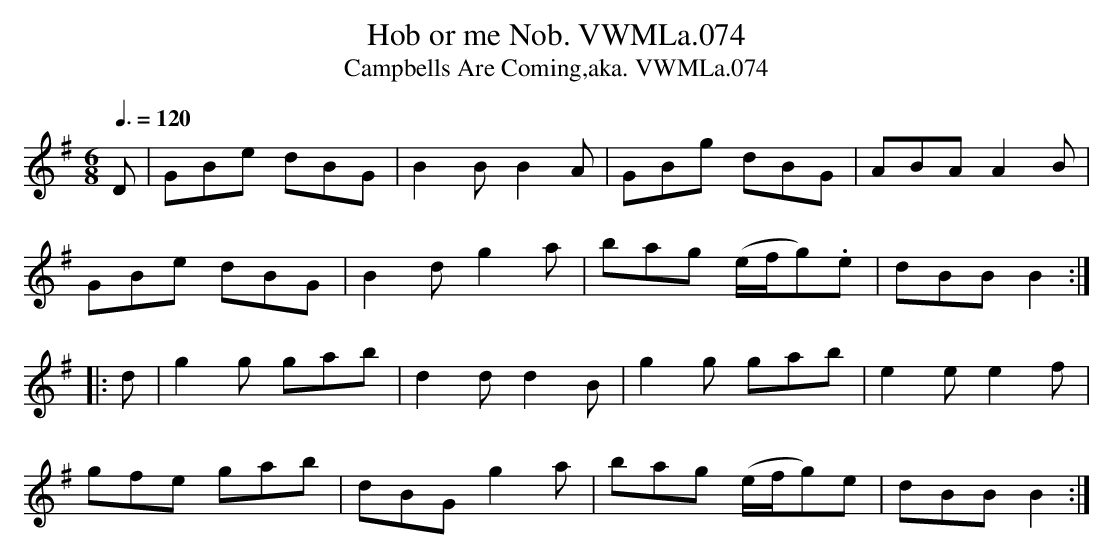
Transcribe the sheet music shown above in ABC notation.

X:1
T:Hob or me Nob. VWMLa.074
T:Campbells Are Coming,aka. VWMLa.074
M:6/8
L:1/8
Q:3/8=120
K:G
D|GBe dBG|B2B B2A|GBg dBG|ABA A2B|
GBe dBG|B2d g2a|bag (e/f/g).e|dBB B2:|
|:d|g2g gab|d2d d2B|g2g gab|e2e e2f|
gfe gab|dBG g2a|bag (e/f/g)e|dBB B2:|
